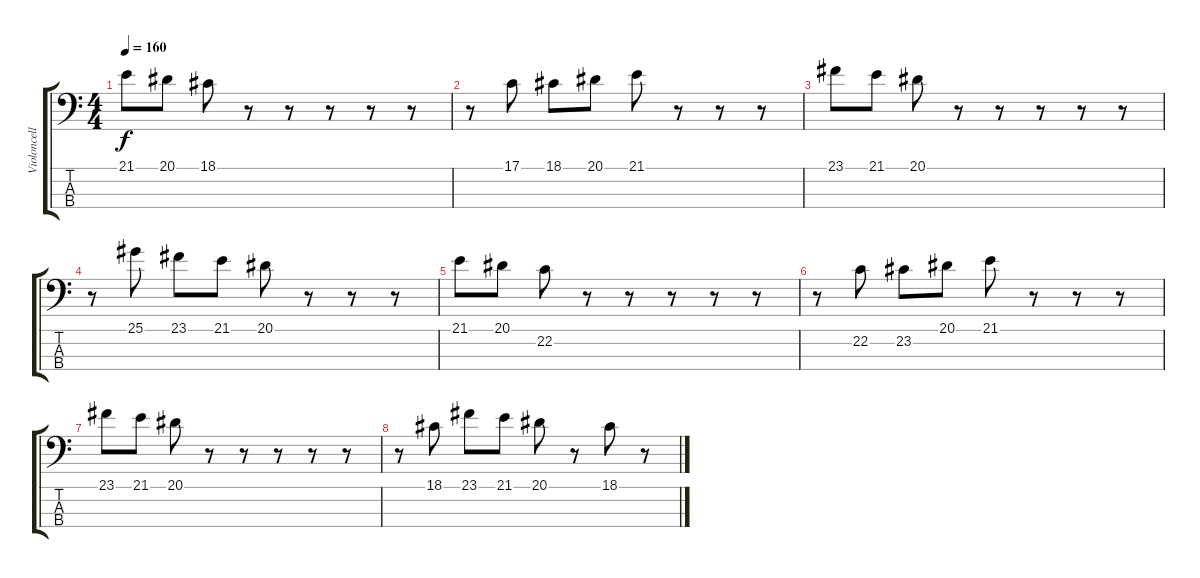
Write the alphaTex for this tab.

\track ("Violoncelle" "Violoncell") {instrument violin}
\staff {score tabs}
\tuning (G2 D2 A1 E1) {hide}
\ts (4 4)
\tempo 160
\clef f4
\ks c
21.1.8{dy f volume 13} 20.1.8 18.1.8 r.8 r.8 r.8 r.8 r.8 |
r.8 17.1.8 18.1.8 20.1.8 21.1.8 r.8 r.8 r.8 |
23.1.8 21.1.8 20.1.8 r.8 r.8 r.8 r.8 r.8 |
r.8 25.1.8 23.1.8 21.1.8 20.1.8 r.8 r.8 r.8 |
21.1.8 20.1.8 22.2.8 r.8 r.8 r.8 r.8 r.8 |
r.8 22.2.8 23.2.8 20.1.8 21.1.8 r.8 r.8 r.8 |
23.1.8 21.1.8 20.1.8 r.8 r.8 r.8 r.8 r.8 |
r.8 18.1.8 23.1.8 21.1.8 20.1.8 r.8 18.1.8 r.8
